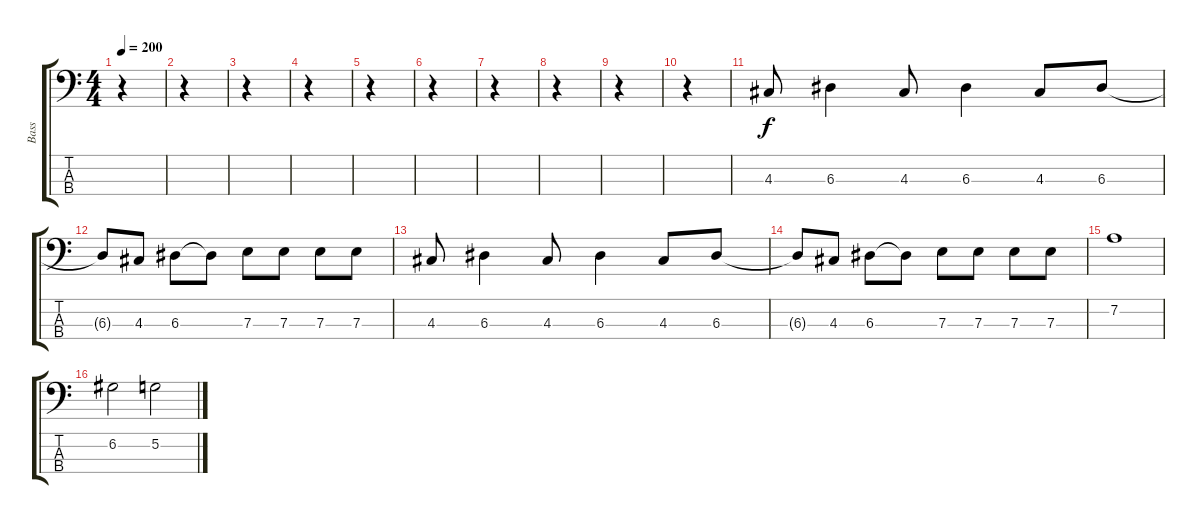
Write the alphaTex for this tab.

\track ("Bass" "Bass") {instrument electricbasspick}
\staff {score tabs}
\tuning (G2 D2 A1 E1) {hide}
\ts (4 4)
\tempo 200
\clef f4
\ks c
r.4{dy f} |
r.4 |
r.4 |
r.4 |
r.4 |
r.4 |
r.4 |
r.4 |
r.4 |
r.4 |
4.3.8 6.3.4 4.3.8 6.3.4 4.3.8 6.3.8 |
6.3{t}.8 4.3.8 6.3.8 6.3{t}.8 7.3.8 7.3.8 7.3.8 7.3.8 |
4.3.8 6.3.4 4.3.8 6.3.4 4.3.8 6.3.8 |
6.3{t}.8 4.3.8 6.3.8 6.3{t}.8 7.3.8 7.3.8 7.3.8 7.3.8 |
7.2.1 |
6.2.2 5.2.2
